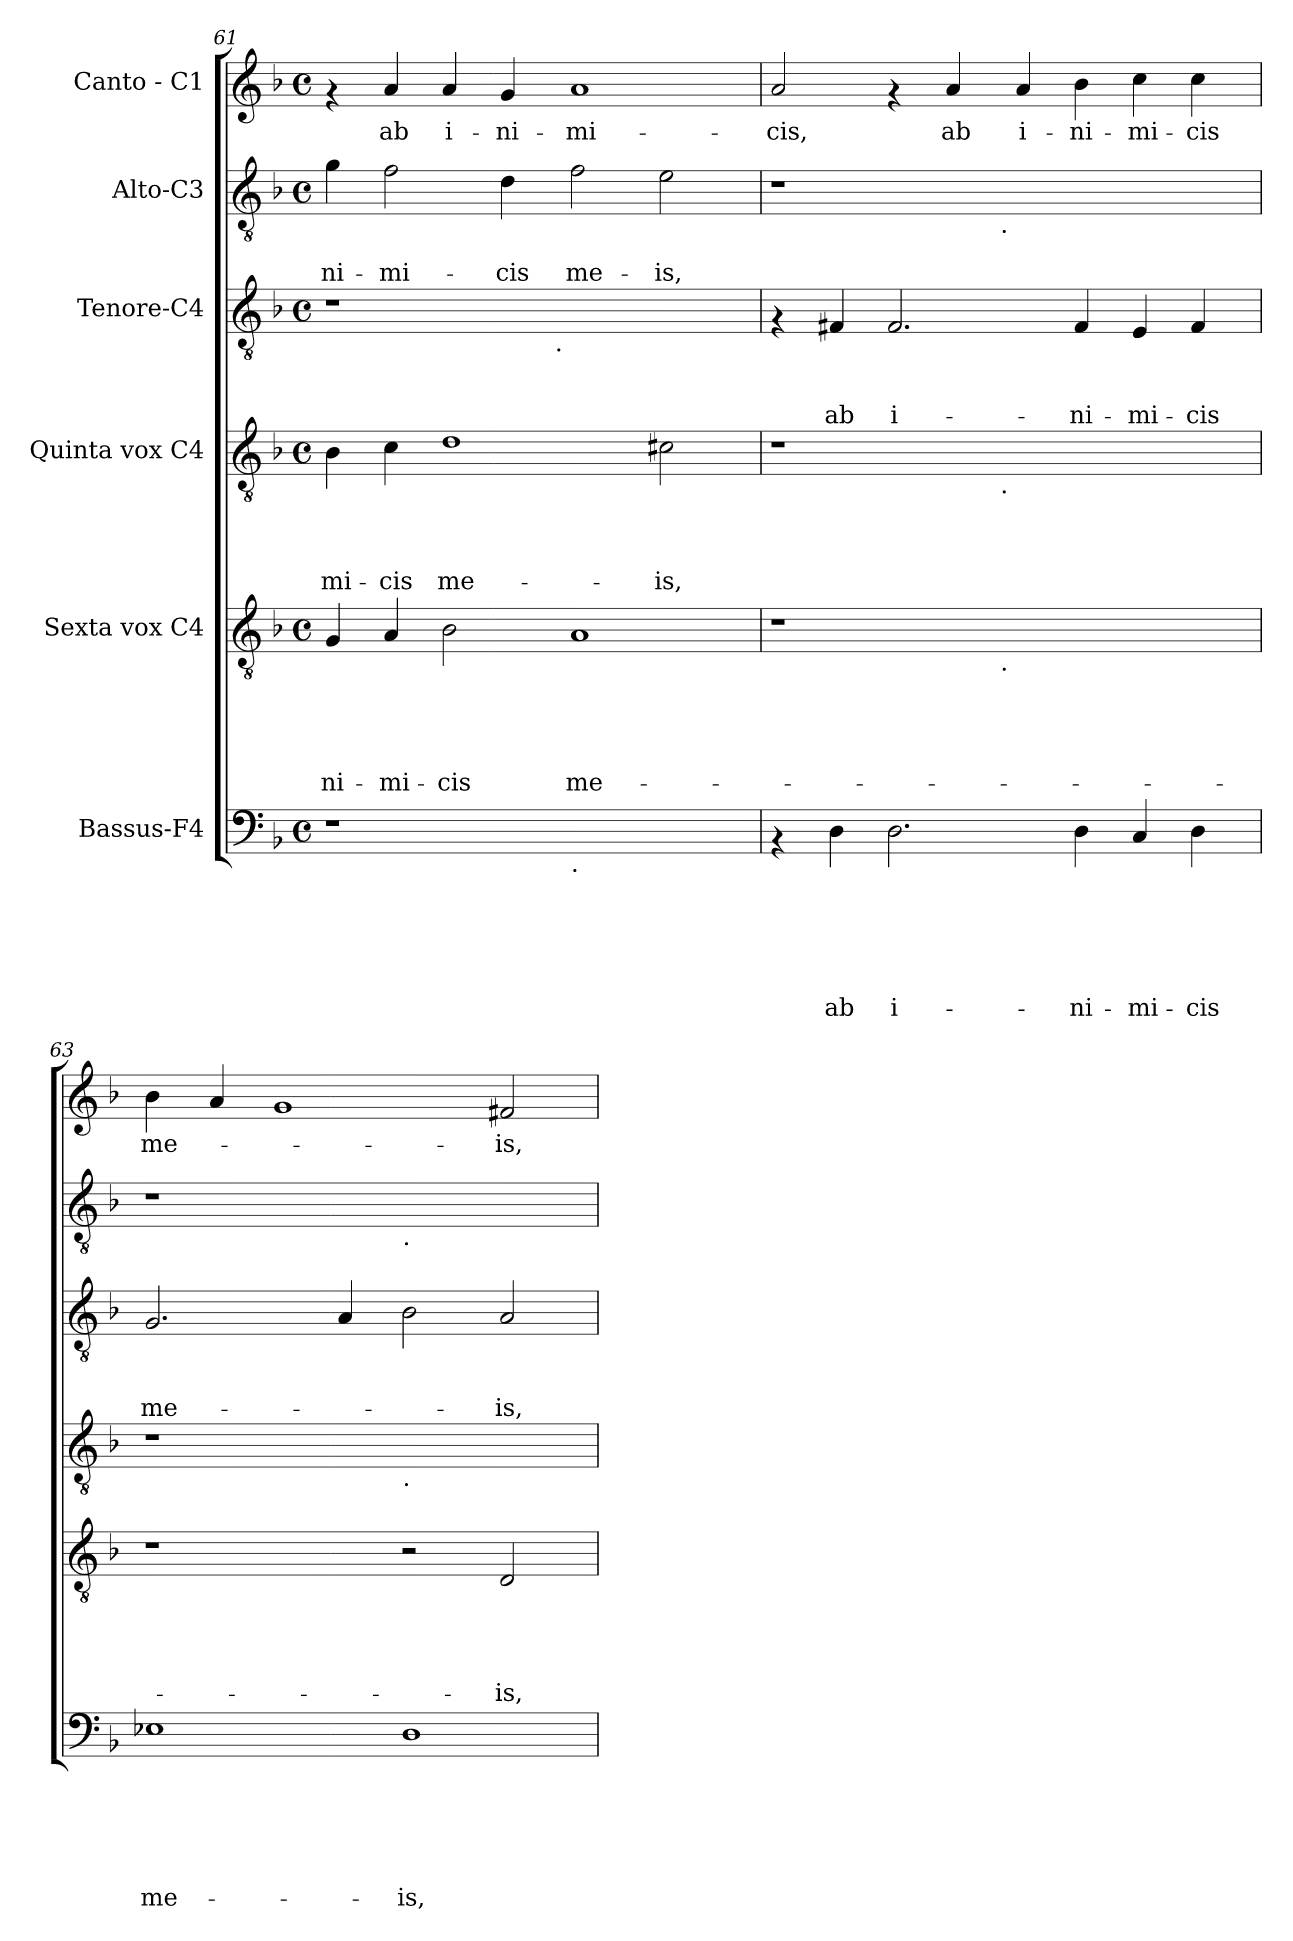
**kern	**text	**text	**text	**text	**text	**text	**kern	**text	**text	**text	**text	**text	**kern	**text	**text	**text	**text	**kern	**text	**text	**text	**kern	**text	**text	**kern	**text
*part6	*part6	*part6	*part6	*part6	*part6	*part6	*part5	*part5	*part5	*part5	*part5	*part5	*part4	*part4	*part4	*part4	*part4	*part3	*part3	*part3	*part3	*part2	*part2	*part2	*part1	*part1
*staff6	*staff6	*staff6	*staff6	*staff6	*staff6	*staff6	*staff5	*staff5	*staff5	*staff5	*staff5	*staff5	*staff4	*staff4	*staff4	*staff4	*staff4	*staff3	*staff3	*staff3	*staff3	*staff2	*staff2	*staff2	*staff1	*staff1
*I"Bassus-F4	*	*	*	*	*	*	*I"Sexta vox C4	*	*	*	*	*	*I"Quinta vox C4	*	*	*	*	*I"Tenore-C4	*	*	*	*I"Alto-C3	*	*	*I"Canto - C1	*
*clefF4	*	*	*	*	*	*	*clefGv2	*	*	*	*	*	*clefGv2	*	*	*	*	*clefGv2	*	*	*	*clefGv2	*	*	*clefG2	*
*k[b-]	*	*	*	*	*	*	*k[b-]	*	*	*	*	*	*k[b-]	*	*	*	*	*k[b-]	*	*	*	*k[b-]	*	*	*k[b-]	*
*F:	*	*	*	*	*	*	*F:	*	*	*	*	*	*F:	*	*	*	*	*F:	*	*	*	*F:	*	*	*F:	*
*M4/4	*	*	*	*	*	*	*M4/4	*	*	*	*	*	*M4/4	*	*	*	*	*M4/4	*	*	*	*M4/4	*	*	*M4/4	*
*met(c)	*	*	*	*	*	*	*met(c)	*	*	*	*	*	*met(c)	*	*	*	*	*met(c)	*	*	*	*met(c)	*	*	*met(c)	*
=61	=61	=61	=61	=61	=61	=61	=61	=61	=61	=61	=61	=61	=61	=61	=61	=61	=61	=61	=61	=61	=61	=61	=61	=61	=61	=61
!	!	!	!	!	!	!	!	!	!	!	!	!LO:LY:b	!	!	!	!	!LO:LY:b	!	!	!	!	!	!	!LO:LY:b	!	!
*	*	*	*	*	*	*	*	*	*	*	*	*	*	*	*	*	*	*^	*	*	*	*	*	*	*	*
1r	.	.	.	.	.	.	4G/	.	.	.	.	-ni-	4B-\	.	.	.	-mi-	1r	2ryy	.	.	.	4g\	.	-ni-	4rf	.
!	!	!	!	!	!	!	!	!	!	!	!	!LO:LY:b	!	!	!	!	!LO:LY:b	!	!	!	!	!	!	!	!LO:LY:b	!	!LO:LY:b
.	.	.	.	.	.	.	4A/	.	.	.	.	-mi-	4c\	.	.	.	-cis	.	.	.	.	.	2f\	.	-mi-	4a/	ab
!	!	!	!	!	!	!	!	!	!	!	!	!LO:LY:b	!	!	!	!	!LO:LY:b	!	!	!	!	!	!	!	!	!	!LO:LY:b
.	.	.	.	.	.	.	2B-\	.	.	.	.	-cis	1d	.	.	.	me-	.	4...ryy	.	.	.	.	.	.	4a/	i-
!	!	!	!	!	!	!	!	!	!	!	!	!	!	!	!	!	!	!	!	!	!	!	!	!	!LO:LY:b	!	!LO:LY:b
.	.	.	.	.	.	.	.	.	.	.	.	.	.	.	.	.	.	.	.	.	.	.	4d\	.	-cis	4g/	-ni-
!	!	!	!	!	!	!	!	!	!	!	!	!	!	!	!	!	!	!	!LO:TX:b:t=.	!	!	!	!	!	!	!	!
.	.	.	.	.	.	.	.	.	.	.	.	.	.	.	.	.	.	.	1ryy	.	.	.	.	.	.	.	.
!LO:TX:b:t=.	!	!	!	!	!	!	!	!	!	!	!	!	!	!	!	!	!	!	!	!	!	!	!	!	!	!	!
!	!	!	!	!	!	!	!	!	!	!	!	!LO:LY:b	!	!	!	!	!	!	!	!	!	!	!	!	!LO:LY:b	!	!LO:LY:b
1ryy	.	.	.	.	.	.	1A	.	.	.	.	me-	.	.	.	.	.	1ryy	.	.	.	.	2f\	.	me-	1a	-mi-
!	!	!	!	!	!	!	!	!	!	!	!	!	!	!	!	!	!LO:LY:b	!	!	!	!	!	!	!	!LO:LY:b	!	!
.	.	.	.	.	.	.	.	.	.	.	.	.	2c#X\	.	.	.	-is,	.	.	.	.	.	2e\	.	-is,	.	.
.	.	.	.	.	.	.	.	.	.	.	.	.	.	.	.	.	.	.	32ryy	.	.	.	.	.	.	.	.
=62	=62	=62	=62	=62	=62	=62	=62	=62	=62	=62	=62	=62	=62	=62	=62	=62	=62	=62	=62	=62	=62	=62	=62	=62	=62	=62	=62
!	!	!	!	!	!	!	!	!	!	!	!	!	!	!	!	!	!	!	!	!	!	!	!	!	!	!	!LO:LY:b
*	*	*	*	*	*	*	*^	*	*	*	*	*	*^	*	*	*	*	*v	*v	*	*	*	*^	*	*	*	*
4rAA	.	.	.	.	.	.	1r	2ryy	.	.	.	.	.	1r	2ryy	.	.	.	.	4rF	.	.	.	1r	2ryy	.	.	2a/	-cis,
!	!	!	!	!	!	!LO:LY:b	!	!	!	!	!	!	!	!	!	!	!	!	!	!	!	!	!LO:LY:b	!	!	!	!	!	!
4D\	.	.	.	.	.	ab	.	.	.	.	.	.	.	.	.	.	.	.	.	4F#X/	.	.	ab	.	.	.	.	.	.
!	!	!	!	!	!	!LO:LY:b	!	!	!	!	!	!	!	!	!	!	!	!	!	!	!	!	!LO:LY:b	!	!	!	!	!	!
2.D\	.	.	.	.	.	i-	.	4...ryy	.	.	.	.	.	.	4...ryy	.	.	.	.	2.F#/	.	.	i-	.	4...ryy	.	.	4rf	.
!	!	!	!	!	!	!	!	!	!	!	!	!	!	!	!	!	!	!	!	!	!	!	!	!	!	!	!	!	!LO:LY:b
.	.	.	.	.	.	.	.	.	.	.	.	.	.	.	.	.	.	.	.	.	.	.	.	.	.	.	.	4a/	ab
!	!	!	!	!	!	!	!	!	!	!	!	!	!	!	!	!	!	!	!	!	!	!	!	!	!LO:TX:b:t=.	!	!	!	!
!	!	!	!	!	!	!	!	!	!	!	!	!	!	!	!LO:TX:b:t=.	!	!	!	!	!	!	!	!	!	!	!	!	!	!
!	!	!	!	!	!	!	!	!LO:TX:b:t=.	!	!	!	!	!	!	!	!	!	!	!	!	!	!	!	!	!	!	!	!	!
.	.	.	.	.	.	.	.	1ryy	.	.	.	.	.	.	1ryy	.	.	.	.	.	.	.	.	.	1ryy	.	.	.	.
!	!	!	!	!	!	!	!	!	!	!	!	!	!	!	!	!	!	!	!	!	!	!	!	!	!	!	!	!	!LO:LY:b
.	.	.	.	.	.	.	1ryy	.	.	.	.	.	.	1ryy	.	.	.	.	.	.	.	.	.	1ryy	.	.	.	4a/	i-
!	!	!	!	!	!	!LO:LY:b	!	!	!	!	!	!	!	!	!	!	!	!	!	!	!	!	!LO:LY:b	!	!	!	!	!	!LO:LY:b
4D\	.	.	.	.	.	-ni-	.	.	.	.	.	.	.	.	.	.	.	.	.	4F#/	.	.	-ni-	.	.	.	.	4b-\	-ni-
!	!	!	!	!	!	!LO:LY:b	!	!	!	!	!	!	!	!	!	!	!	!	!	!	!	!	!LO:LY:b	!	!	!	!	!	!LO:LY:b
4C/	.	.	.	.	.	-mi-	.	.	.	.	.	.	.	.	.	.	.	.	.	4E/	.	.	-mi-	.	.	.	.	4cc\	-mi-
!	!	!	!	!	!	!LO:LY:b	!	!	!	!	!	!	!	!	!	!	!	!	!	!	!	!	!LO:LY:b	!	!	!	!	!	!LO:LY:b
4D\	.	.	.	.	.	-cis	.	.	.	.	.	.	.	.	.	.	.	.	.	4F#/	.	.	-cis	.	.	.	.	4cc\	-cis
.	.	.	.	.	.	.	.	32ryy	.	.	.	.	.	.	32ryy	.	.	.	.	.	.	.	.	.	32ryy	.	.	.	.
!!LO:PB:g=z
=63	=63	=63	=63	=63	=63	=63	=63	=63	=63	=63	=63	=63	=63	=63	=63	=63	=63	=63	=63	=63	=63	=63	=63	=63	=63	=63	=63	=63	=63
!	!	!	!	!	!	!LO:LY:b	!	!	!	!	!	!	!	!	!	!	!	!	!	!	!	!	!LO:LY:b	!	!	!	!	!	!LO:LY:b
*	*	*	*	*	*	*	*v	*v	*	*	*	*	*	*	*	*	*	*	*	*	*	*	*	*v	*v	*	*	*	*
*	*	*	*	*	*	*	*	*	*	*	*	*	*v	*v	*	*	*	*	*	*	*	*	*	*	*	*	*
1E-X	.	.	.	.	.	me-	1r	.	.	.	.	.	1r	.	.	.	.	2.G/	.	.	me-	1r	.	.	4b-\	me-
.	.	.	.	.	.	.	.	.	.	.	.	.	.	.	.	.	.	.	.	.	.	.	.	.	4a/	.
.	.	.	.	.	.	.	.	.	.	.	.	.	.	.	.	.	.	.	.	.	.	.	.	.	1g	.
.	.	.	.	.	.	.	.	.	.	.	.	.	.	.	.	.	.	4A/	.	.	.	.	.	.	.	.
!	!	!	!	!	!	!	!	!	!	!	!	!	!	!	!	!	!	!	!	!	!	!LO:TX:b:t=.	!	!	!	!
!	!	!	!	!	!	!	!	!	!	!	!	!	!LO:TX:b:t=.	!	!	!	!	!	!	!	!	!	!	!	!	!
!	!	!	!	!	!	!LO:LY:b	!	!	!	!	!	!	!	!	!	!	!	!	!	!	!	!	!	!	!	!
1D	.	.	.	.	.	-is,	2r	.	.	.	.	.	1ryy	.	.	.	.	2B-\	.	.	.	1ryy	.	.	.	.
!	!	!	!	!	!	!	!	!	!	!	!	!LO:LY:b	!	!	!	!	!	!	!	!	!LO:LY:b	!	!	!	!	!LO:LY:b
.	.	.	.	.	.	.	2D/	.	.	.	.	-is,	.	.	.	.	.	2A/	.	.	-is,	.	.	.	2f#X/	-is,
=	=	=	=	=	=	=	=	=	=	=	=	=	=	=	=	=	=	=	=	=	=	=	=	=	=	=
*-	*-	*-	*-	*-	*-	*-	*-	*-	*-	*-	*-	*-	*-	*-	*-	*-	*-	*-	*-	*-	*-	*-	*-	*-	*-	*-
